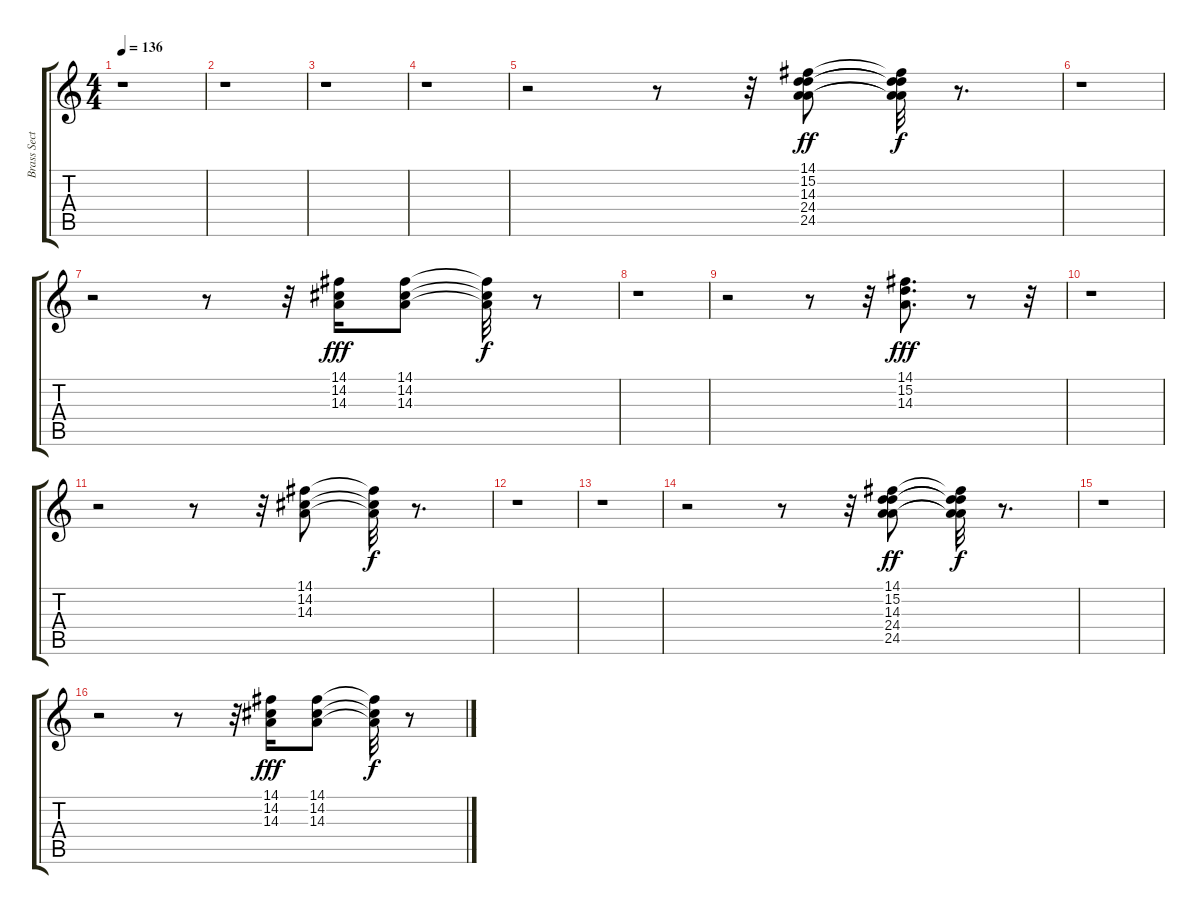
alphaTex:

\track ("Brass Sect." "Brass Sect") {instrument brasssection}
\staff {score tabs}
\tuning (E4 B3 G3 D3 A2 E2) {hide}
\ts (4 4)
\tempo 136
\clef g2
\ks c
r.1{dy fff} |
r.1 |
r.1 |
r.1 |
r.2 r.8 r.32 (14.1 15.2 14.3 24.4 24.5).8{dy ff} (14.1{t} 15.2{t} 14.3{t} 24.4{t} 24.5{t}).32{dy f} r.8{d} |
r.1 |
r.2 r.8 r.32 (14.1 14.2 14.3).16{dy fff} (14.1 14.2 14.3).8 (14.1{t} 14.2{t} 14.3{t}).32{dy f} r.8 |
r.1 |
r.2 r.8 r.32 (14.1 15.2 14.3).8{d dy fff} r.8 r.32 |
r.1 |
r.2 r.8 r.32 (14.1 14.2 14.3).8 (14.1{t} 14.2{t} 14.3{t}).32{dy f} r.8{d} |
r.1 |
r.1 |
r.2 r.8 r.32 (14.1 15.2 14.3 24.4 24.5).8{dy ff} (14.1{t} 15.2{t} 14.3{t} 24.4{t} 24.5{t}).32{dy f} r.8{d} |
r.1 |
r.2 r.8 r.32 (14.1 14.2 14.3).16{dy fff} (14.1 14.2 14.3).8 (14.1{t} 14.2{t} 14.3{t}).32{dy f} r.8
